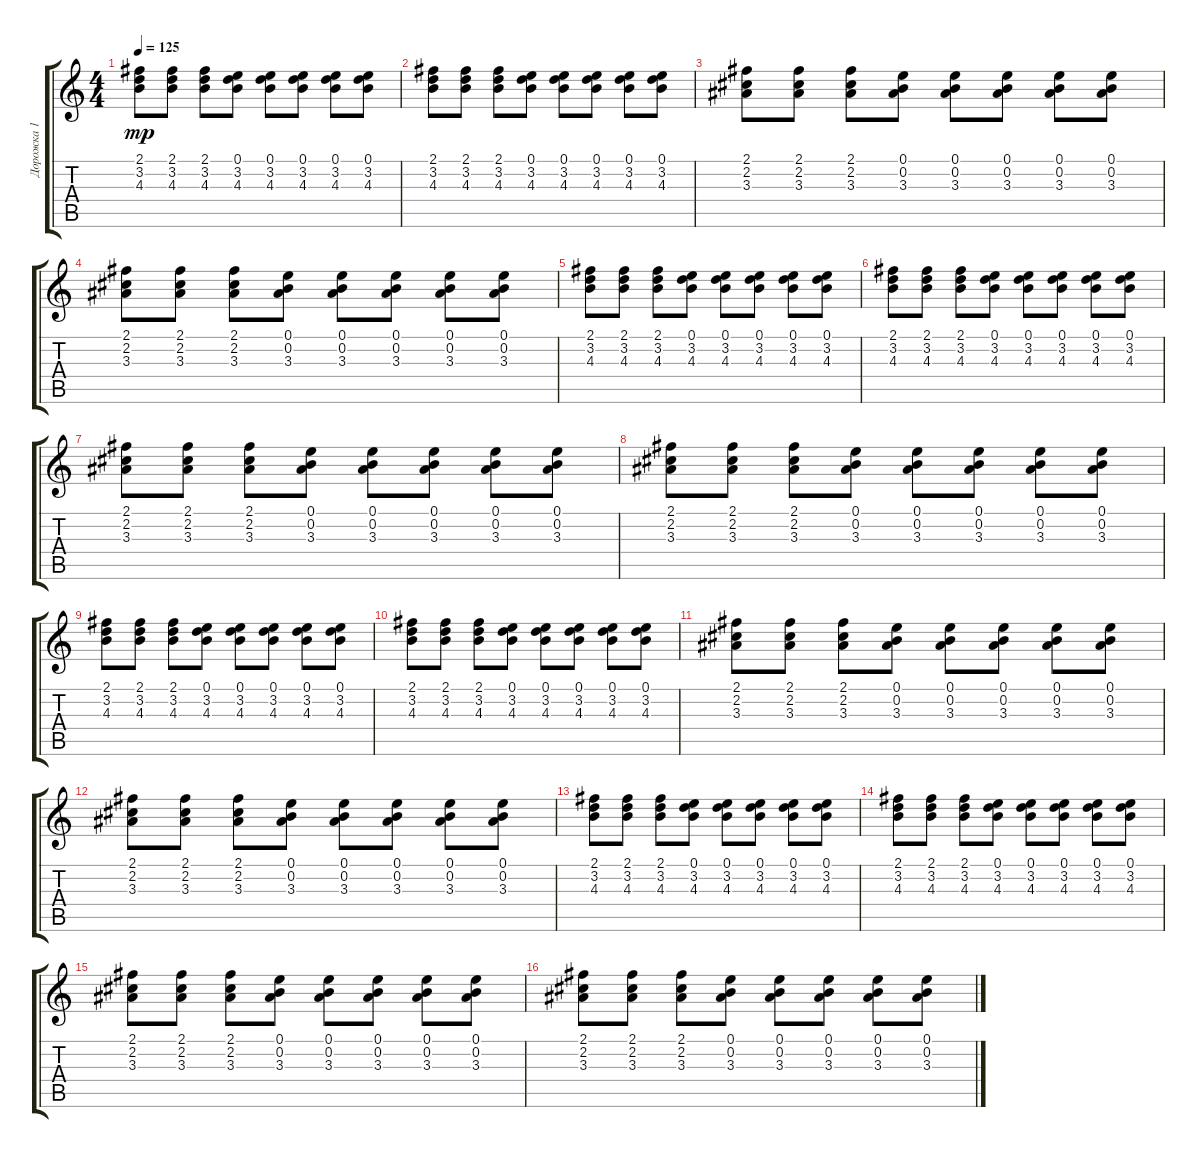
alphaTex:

\track ("Дорожка 1" "Дорожка 1") {instrument distortionguitar}
\staff {score tabs}
\tuning (E4 B3 G3 D3 A2 E2) {hide}
\ts (4 4)
\tempo 125
\clef g2
\ks c
(2.1 3.2 4.3).8{dy mp instrument distortionguitar} (2.1 3.2 4.3).8 (2.1 3.2 4.3).8 (0.1 3.2 4.3).8 (0.1 3.2 4.3).8 (0.1 3.2 4.3).8 (0.1 3.2 4.3).8 (0.1 3.2 4.3).8 |
(2.1 3.2 4.3).8 (2.1 3.2 4.3).8 (2.1 3.2 4.3).8 (0.1 3.2 4.3).8 (0.1 3.2 4.3).8 (0.1 3.2 4.3).8 (0.1 3.2 4.3).8 (0.1 3.2 4.3).8 |
(2.1 2.2 3.3).8 (2.1 2.2 3.3).8 (2.1 2.2 3.3).8 (0.1 0.2 3.3).8 (0.1 0.2 3.3).8 (0.1 0.2 3.3).8 (0.1 0.2 3.3).8 (0.1 0.2 3.3).8 |
(2.1 2.2 3.3).8 (2.1 2.2 3.3).8 (2.1 2.2 3.3).8 (0.1 0.2 3.3).8 (0.1 0.2 3.3).8 (0.1 0.2 3.3).8 (0.1 0.2 3.3).8 (0.1 0.2 3.3).8 |
(2.1 3.2 4.3).8 (2.1 3.2 4.3).8 (2.1 3.2 4.3).8 (0.1 3.2 4.3).8 (0.1 3.2 4.3).8 (0.1 3.2 4.3).8 (0.1 3.2 4.3).8 (0.1 3.2 4.3).8 |
(2.1 3.2 4.3).8 (2.1 3.2 4.3).8 (2.1 3.2 4.3).8 (0.1 3.2 4.3).8 (0.1 3.2 4.3).8 (0.1 3.2 4.3).8 (0.1 3.2 4.3).8 (0.1 3.2 4.3).8 |
(2.1 2.2 3.3).8 (2.1 2.2 3.3).8 (2.1 2.2 3.3).8 (0.1 0.2 3.3).8 (0.1 0.2 3.3).8 (0.1 0.2 3.3).8 (0.1 0.2 3.3).8 (0.1 0.2 3.3).8 |
(2.1 2.2 3.3).8 (2.1 2.2 3.3).8 (2.1 2.2 3.3).8 (0.1 0.2 3.3).8 (0.1 0.2 3.3).8 (0.1 0.2 3.3).8 (0.1 0.2 3.3).8 (0.1 0.2 3.3).8 |
(2.1 3.2 4.3).8 (2.1 3.2 4.3).8 (2.1 3.2 4.3).8 (0.1 3.2 4.3).8 (0.1 3.2 4.3).8 (0.1 3.2 4.3).8 (0.1 3.2 4.3).8 (0.1 3.2 4.3).8 |
(2.1 3.2 4.3).8 (2.1 3.2 4.3).8 (2.1 3.2 4.3).8 (0.1 3.2 4.3).8 (0.1 3.2 4.3).8 (0.1 3.2 4.3).8 (0.1 3.2 4.3).8 (0.1 3.2 4.3).8 |
(2.1 2.2 3.3).8 (2.1 2.2 3.3).8 (2.1 2.2 3.3).8 (0.1 0.2 3.3).8 (0.1 0.2 3.3).8 (0.1 0.2 3.3).8 (0.1 0.2 3.3).8 (0.1 0.2 3.3).8 |
(2.1 2.2 3.3).8 (2.1 2.2 3.3).8 (2.1 2.2 3.3).8 (0.1 0.2 3.3).8 (0.1 0.2 3.3).8 (0.1 0.2 3.3).8 (0.1 0.2 3.3).8 (0.1 0.2 3.3).8 |
(2.1 3.2 4.3).8 (2.1 3.2 4.3).8 (2.1 3.2 4.3).8 (0.1 3.2 4.3).8 (0.1 3.2 4.3).8 (0.1 3.2 4.3).8 (0.1 3.2 4.3).8 (0.1 3.2 4.3).8 |
(2.1 3.2 4.3).8 (2.1 3.2 4.3).8 (2.1 3.2 4.3).8 (0.1 3.2 4.3).8 (0.1 3.2 4.3).8 (0.1 3.2 4.3).8 (0.1 3.2 4.3).8 (0.1 3.2 4.3).8 |
(2.1 2.2 3.3).8 (2.1 2.2 3.3).8 (2.1 2.2 3.3).8 (0.1 0.2 3.3).8 (0.1 0.2 3.3).8 (0.1 0.2 3.3).8 (0.1 0.2 3.3).8 (0.1 0.2 3.3).8 |
(2.1 2.2 3.3).8 (2.1 2.2 3.3).8 (2.1 2.2 3.3).8 (0.1 0.2 3.3).8 (0.1 0.2 3.3).8 (0.1 0.2 3.3).8 (0.1 0.2 3.3).8 (0.1 0.2 3.3).8
